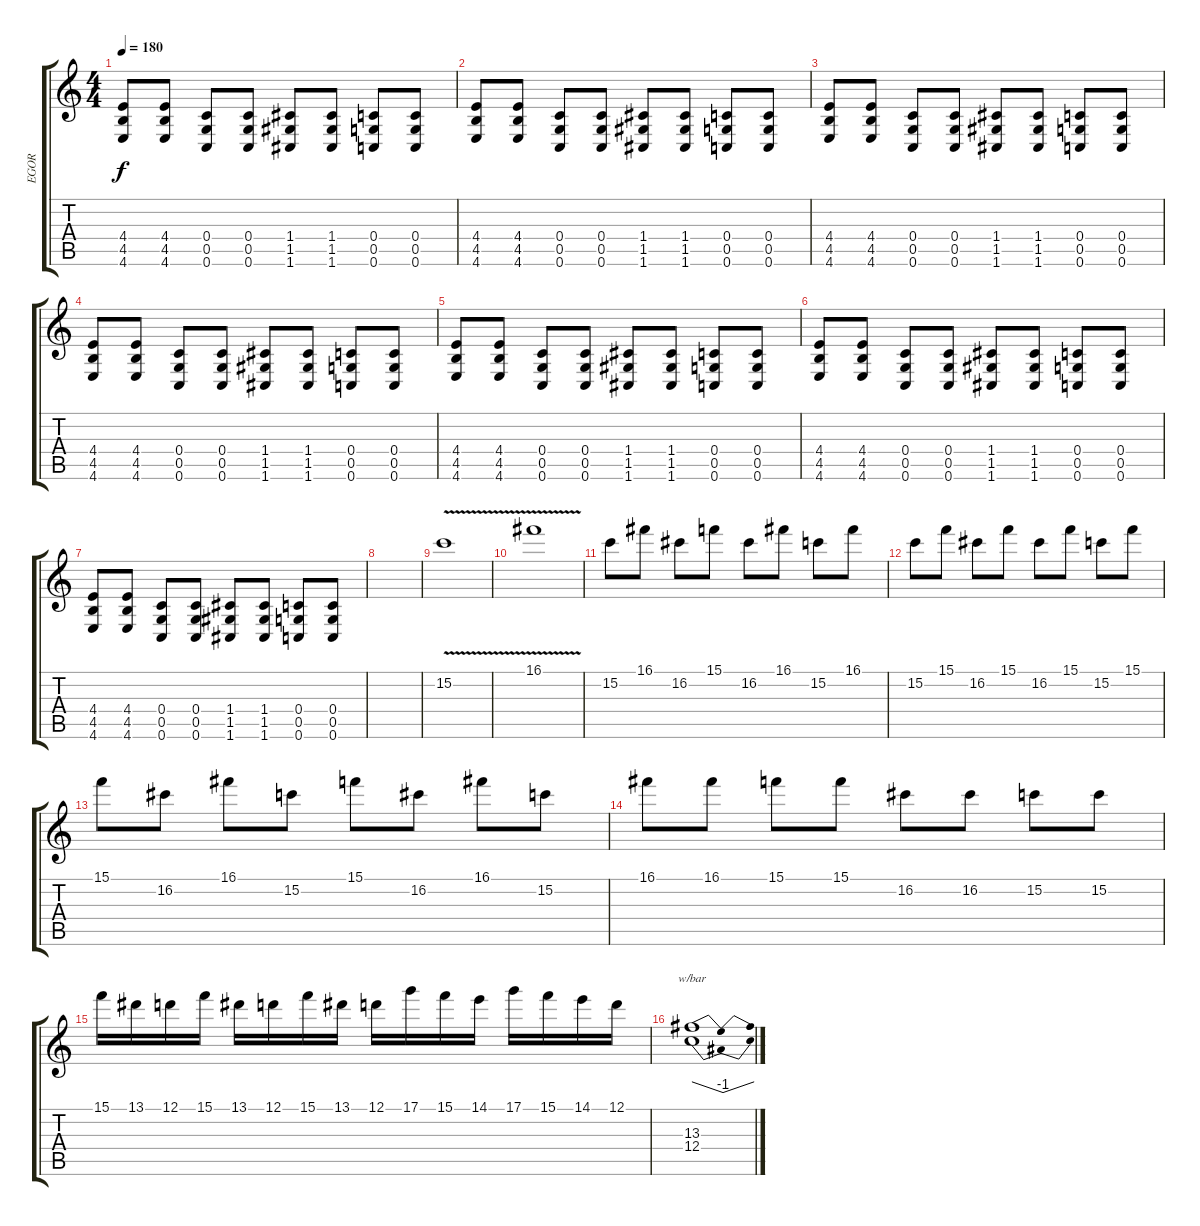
\track ("EGOR" "EGOR") {instrument distortionguitar}
\staff {score tabs}
\tuning (D4 A3 F3 C3 G2 C2) {hide}
\ts (4 4)
\tempo 180
\clef g2
\ks c
(4.4 4.5 4.6).8{dy f} (4.4 4.5 4.6).8 (0.4 0.5 0.6).8 (0.4 0.5 0.6).8 (1.4 1.5 1.6).8 (1.4 1.5 1.6).8 (0.4 0.5 0.6).8 (0.4 0.5 0.6).8 |
(4.4 4.5 4.6).8 (4.4 4.5 4.6).8 (0.4 0.5 0.6).8 (0.4 0.5 0.6).8 (1.4 1.5 1.6).8 (1.4 1.5 1.6).8 (0.4 0.5 0.6).8 (0.4 0.5 0.6).8 |
(4.4 4.5 4.6).8 (4.4 4.5 4.6).8 (0.4 0.5 0.6).8 (0.4 0.5 0.6).8 (1.4 1.5 1.6).8 (1.4 1.5 1.6).8 (0.4 0.5 0.6).8 (0.4 0.5 0.6).8 |
(4.4 4.5 4.6).8 (4.4 4.5 4.6).8 (0.4 0.5 0.6).8 (0.4 0.5 0.6).8 (1.4 1.5 1.6).8 (1.4 1.5 1.6).8 (0.4 0.5 0.6).8 (0.4 0.5 0.6).8 |
(4.4 4.5 4.6).8 (4.4 4.5 4.6).8 (0.4 0.5 0.6).8 (0.4 0.5 0.6).8 (1.4 1.5 1.6).8 (1.4 1.5 1.6).8 (0.4 0.5 0.6).8 (0.4 0.5 0.6).8 |
(4.4 4.5 4.6).8 (4.4 4.5 4.6).8 (0.4 0.5 0.6).8 (0.4 0.5 0.6).8 (1.4 1.5 1.6).8 (1.4 1.5 1.6).8 (0.4 0.5 0.6).8 (0.4 0.5 0.6).8 |
(4.4 4.5 4.6).8 (4.4 4.5 4.6).8 (0.4 0.5 0.6).8 (0.4 0.5 0.6).8 (1.4 1.5 1.6).8 (1.4 1.5 1.6).8 (0.4 0.5 0.6).8 (0.4 0.5 0.6).8 |
|
15.2{v}.1 |
16.1{v}.1 |
15.2.8 16.1.8 16.2.8 15.1.8 16.2.8 16.1.8 15.2.8 16.1.8 |
15.2.8 15.1.8 16.2.8 15.1.8 16.2.8 15.1.8 15.2.8 15.1.8 |
15.1.8 16.2.8 16.1.8 15.2.8 15.1.8 16.2.8 16.1.8 15.2.8 |
16.1.8 16.1.8 15.1.8 15.1.8 16.2.8 16.2.8 15.2.8 15.2.8 |
15.1.16 13.1.16 12.1.16 15.1.16 13.1.16 12.1.16 15.1.16 13.1.16 12.1.16 17.1.16 15.1.16 14.1.16 17.1.16 15.1.16 14.1.16 12.1.16 |
(13.3 12.4).1{tbe (dip default 0 0 30 -4 60 0)}
